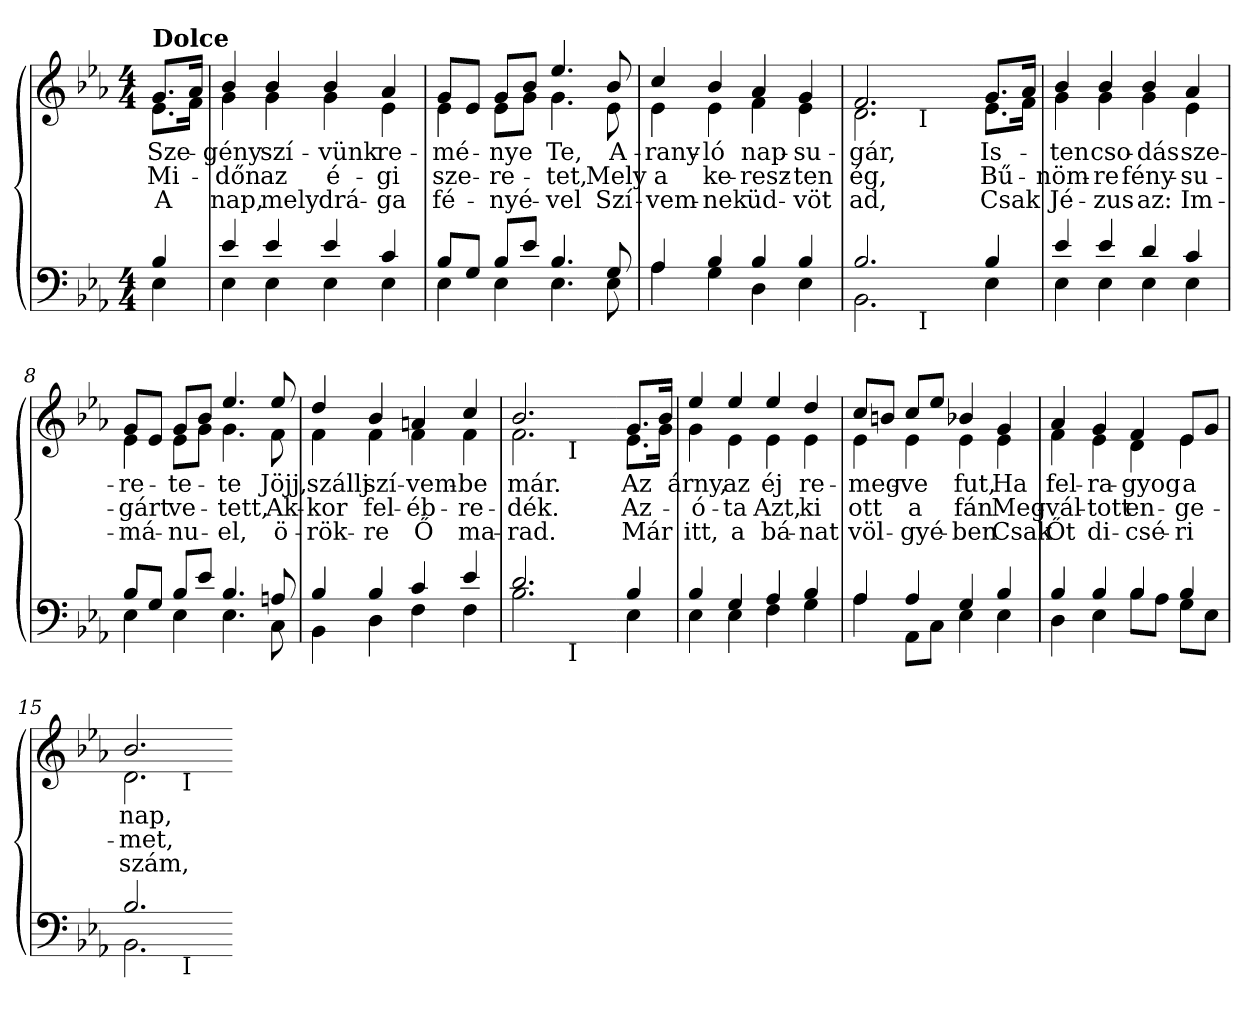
**kern	**kern	**text	**text	**text
*part2	*part1	*part1	*part1	*part1
*staff2	*staff1	*staff1	*staff1	*staff1
*clefF4	*clefG2	*	*	*
*k[b-e-a-]	*k[b-e-a-]	*	*	*
*E-:	*E-:	*	*	*
*M4/4	*M4/4	*	*	*
=1	=1	=1	=1	=1
*^	*^	*	*	*
!	!	!LO:TX:a:B:t=Dolce	!	!	!	!
!	!	!	!	!LO:LY:b	!LO:LY:b	!LO:LY:b
4B-/	4E-\	8.g/L	8.e-\L	Sze-	Mi-	A
.	.	16a-/Jk	16f\Jk	.	.	.
=2	=2	=2	=2	=2	=2	=2
!	!	!	!	!LO:LY:b	!LO:LY:b	!LO:LY:b
4e-/	4E-\	4b-/	4g\	-gény	-dőn	nap,
!	!	!	!	!LO:LY:b	!LO:LY:b	!LO:LY:b
4e-/	4E-\	4b-/	4g\	szí-	az	mely
!	!	!	!	!LO:LY:b	!LO:LY:b	!LO:LY:b
4e-/	4E-\	4b-/	4g\	-vünk	é-	drá-
!	!	!	!	!LO:LY:b	!LO:LY:b	!LO:LY:b
4c/	4E-\	4a-/	4e-\	re-	-gi	-ga
=3	=3	=3	=3	=3	=3	=3
!	!	!	!	!LO:LY:b	!LO:LY:b	!LO:LY:b
8B-/L	4E-\	8g/L	4e-\	-mé-	sze-	fé-
8G/J	.	8e-/J	.	.	.	.
!	!	!	!	!LO:LY:b	!LO:LY:b	!LO:LY:b
8B-/L	4E-\	8g/L	8e-\L	-nye	-re-	-nyé-
8e-/J	.	8b-/J	8g\J	.	.	.
!	!	!	!	!LO:LY:b	!LO:LY:b	!LO:LY:b
4.B-/	4.E-\	4.ee-/	4.g\	Te,	-tet,	-vel
!	!	!	!	!LO:LY:b	!LO:LY:b	!LO:LY:b
8G/	8E-\	8b-/	8e-\	A-	Mely	Szí-
=4	=4	=4	=4	=4	=4	=4
!	!	!	!	!LO:LY:b	!LO:LY:b	!LO:LY:b
4A-/	4A-\	4cc/	4e-\	-rany-	a	-vem-
!	!	!	!	!LO:LY:b	!LO:LY:b	!LO:LY:b
4B-/	4G\	4b-/	4e-\	-ló	ke-	-nek
!	!	!	!	!LO:LY:b	!LO:LY:b	!LO:LY:b
4B-/	4D\	4a-/	4f\	nap-	-resz-	üd-
!	!	!	!	!LO:LY:b	!LO:LY:b	!LO:LY:b
4B-/	4E-\	4g/	4e-\	-su-	-ten	-vöt
=5	=5	=5	=5	=5	=5	=5
!	!	!	!	!LO:LY:b	!LO:LY:b	!LO:LY:b
*	*^	*	*^	*	*	*
2.B-/	2.BB-\	4...ryy	2.f/	2.d\	4...ryy	-gár,	ég,	ad,
!	!	!	!	!	!LO:TX:b:t=I	!	!	!
!	!	!LO:TX:b:t=I	!	!	!	!	!	!
.	.	4ryy	.	.	4ryy	.	.	.
.	.	32ryy	.	.	32ryy	.	.	.
*	*v	*v	*	*	*	*	*	*
*	*	*	*v	*v	*	*	*
!!LO:LB:g=z
=6-	=6-	=6-	=6-	=6-	=6-	=6-
*	*^	*	*^	*	*	*
!	!	!	!	!	!	!LO:LY:b	!LO:LY:b	!LO:LY:b
*	*v	*v	*	*	*	*	*	*
*	*	*	*v	*v	*	*	*
4B-/	4E-\	8.g/L	8.e-\L	Is-	Bű-	Csak
.	.	16a-/Jk	16f\Jk	.	.	.
=7	=7	=7	=7	=7	=7	=7
!	!	!	!	!LO:LY:b	!LO:LY:b	!LO:LY:b
4e-/	4E-\	4b-/	4g\	-ten	-nöm-	Jé-
!	!	!	!	!LO:LY:b	!LO:LY:b	!LO:LY:b
4e-/	4E-\	4b-/	4g\	cso-	-re	-zus
!	!	!	!	!LO:LY:b	!LO:LY:b	!LO:LY:b
4d/	4E-\	4b-/	4g\	-dás	fény-	az:
!	!	!	!	!LO:LY:b	!LO:LY:b	!LO:LY:b
4c/	4E-\	4a-/	4e-\	sze-	-su-	Im-
=8	=8	=8	=8	=8	=8	=8
!	!	!	!	!LO:LY:b	!LO:LY:b	!LO:LY:b
8B-/L	4E-\	8g/L	4e-\	-re-	-gárt	-má-
8G/J	.	8e-/J	.	.	.	.
!	!	!	!	!LO:LY:b	!LO:LY:b	!LO:LY:b
8B-/L	4E-\	8g/L	8e-\L	-te-	ve-	-nu-
8e-/J	.	8b-/J	8g\J	.	.	.
!	!	!	!	!LO:LY:b	!LO:LY:b	!LO:LY:b
4.B-/	4.E-\	4.ee-/	4.g\	-te	-tett,	-el,
!	!	!	!	!LO:LY:b	!LO:LY:b	!LO:LY:b
8An/	8C\	8ee-/	8f\	Jöjj,	Ak-	ö-
=9	=9	=9	=9	=9	=9	=9
!	!	!	!	!LO:LY:b	!LO:LY:b	!LO:LY:b
4B-/	4BB-\	4dd/	4f\	szállj	-kor	-rök-
!	!	!	!	!LO:LY:b	!LO:LY:b	!LO:LY:b
4B-/	4D\	4b-/	4f\	szí-	fel-	-re
!	!	!	!	!LO:LY:b	!LO:LY:b	!LO:LY:b
4c/	4F\	4an/	4f\	-vem-	-éb-	Ő
!	!	!	!	!LO:LY:b	!LO:LY:b	!LO:LY:b
4e-/	4F\	4cc/	4f\	-be	-re-	ma-
=10	=10	=10	=10	=10	=10	=10
!	!	!	!	!LO:LY:b	!LO:LY:b	!LO:LY:b
*	*^	*	*^	*	*	*
2.d/	2.B-\	4...ryy	2.b-/	2.f\	4...ryy	már.	-dék.	-rad.
!	!	!	!	!	!LO:TX:b:t=I	!	!	!
!	!	!LO:TX:b:t=I	!	!	!	!	!	!
.	.	4ryy	.	.	4ryy	.	.	.
.	.	32ryy	.	.	32ryy	.	.	.
*	*v	*v	*	*	*	*	*	*
*	*	*	*v	*v	*	*	*
!!LO:LB:g=z
=11-	=11-	=11-	=11-	=11-	=11-	=11-
*	*^	*	*^	*	*	*
!	!	!	!	!	!	!LO:LY:b	!LO:LY:b	!LO:LY:b
*	*v	*v	*	*	*	*	*	*
*	*	*	*v	*v	*	*	*
4B-/	4E-\	8.g/L	8.e-\L	Az	Az-	Már
.	.	16b-/Jk	16g\Jk	.	.	.
=12	=12	=12	=12	=12	=12	=12
!	!	!	!	!LO:LY:b	!LO:LY:b	!LO:LY:b
4B-/	4E-\	4ee-/	4g\	árny,	-ó-	itt,
!	!	!	!	!LO:LY:b	!LO:LY:b	!LO:LY:b
4G/	4E-\	4ee-/	4e-\	az	-ta	a
!	!	!	!	!LO:LY:b	!LO:LY:b	!LO:LY:b
4A-/	4F\	4ee-/	4e-\	éj	Azt,	bá-
!	!	!	!	!LO:LY:b	!LO:LY:b	!LO:LY:b
4B-/	4G\	4dd/	4e-\	re-	ki	-nat
=13	=13	=13	=13	=13	=13	=13
!	!	!	!	!LO:LY:b	!LO:LY:b	!LO:LY:b
4A-/	4A-\	8cc/L	4e-\	-meg-	ott	völ-
.	.	8bn/J	.	.	.	.
!	!	!	!	!LO:LY:b	!LO:LY:b	!LO:LY:b
4A-/	8AA-\L	8cc/L	4e-\	-ve	a	-gyé-
.	8C\J	8ee-/J	.	.	.	.
!	!	!	!	!LO:LY:b	!LO:LY:b	!LO:LY:b
4G/	4E-\	4b-X/	4e-\	fut,	fán	-ben
!	!	!	!	!LO:LY:b	!LO:LY:b	!LO:LY:b
4B-/	4E-\	4g/	4e-\	Ha	Meg-	Csak
=14	=14	=14	=14	=14	=14	=14
!	!	!	!	!LO:LY:b	!LO:LY:b	!LO:LY:b
4B-/	4D\	4a-/	4f\	fel-	-vál-	Őt
!	!	!	!	!LO:LY:b	!LO:LY:b	!LO:LY:b
4B-/	4E-\	4g/	4e-\	-ra-	-tott	di-
!	!	!	!	!LO:LY:b	!LO:LY:b	!LO:LY:b
4B-/	8B-\L	4f/	4d\	-gyog	en-	-csé-
.	8A-\J	.	.	.	.	.
!	!	!	!	!LO:LY:b	!LO:LY:b	!LO:LY:b
4B-/	8G\L	8e-/L	4e-\	a	-ge-	-ri
.	8E-\J	8g/J	.	.	.	.
=15	=15	=15	=15	=15	=15	=15
!	!	!	!	!LO:LY:b	!LO:LY:b	!LO:LY:b
*	*^	*	*^	*	*	*
2.B-/	2.BB-\	4...ryy	2.b-/	2.d\	4...ryy	nap,	-met,	szám,
!	!	!	!	!	!LO:TX:b:t=I	!	!	!
!	!	!LO:TX:b:t=I	!	!	!	!	!	!
.	.	4ryy	.	.	4ryy	.	.	.
.	.	32ryy	.	.	32ryy	.	.	.
*v	*v	*v	*	*	*	*	*	*
*	*v	*v	*v	*	*	*
=-	=-	=-	=-	=-
*-	*-	*-	*-	*-
